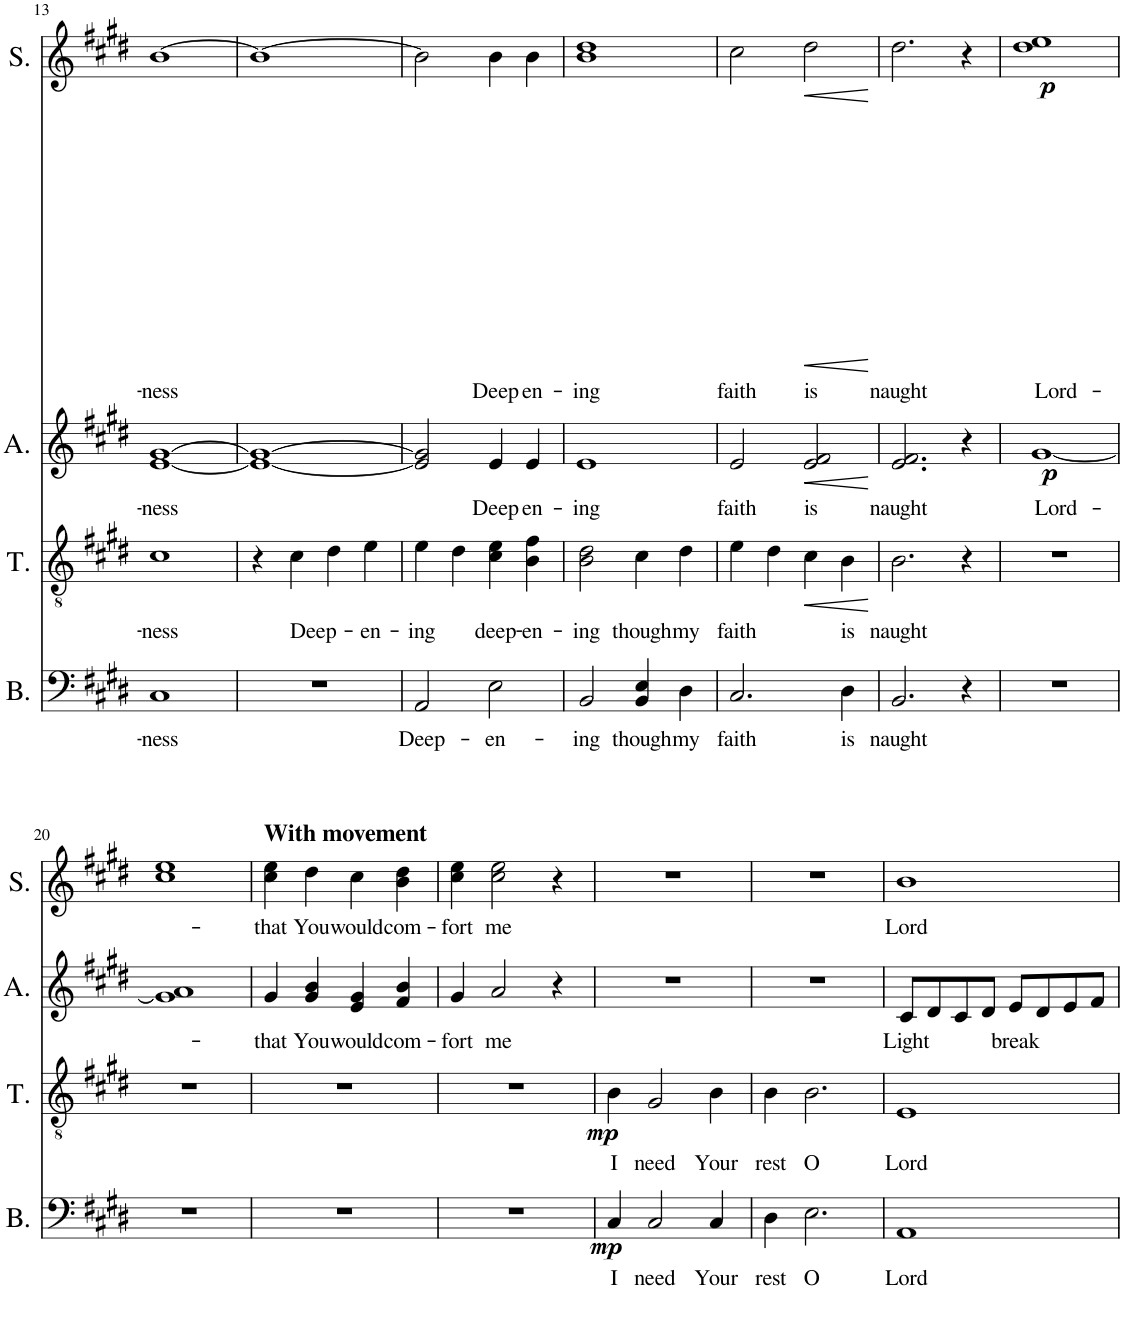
**kern	**text	**dynam	**kern	**text	**dynam	**kern	**text	**dynam	**kern	**text	**dynam
*part4	*part4	*part4	*part3	*part3	*part3	*part2	*part2	*part2	*part1	*part1	*part1
*staff4	*staff4	*staff4	*staff3	*staff3	*staff3	*staff2	*staff2	*staff2	*staff1	*staff1	*staff1
*I"Bass	*	*	*I"Tenor	*	*	*I"Alto	*	*	*I"Soprano	*	*
*I'B.	*	*	*I'T.	*	*	*I'A.	*	*	*I'S.	*	*
!!LO:PB:g=z
*clefF4	*	*	*clefGv2	*	*	*clefG2	*	*	*clefG2	*	*
*k[f#c#g#d#]	*	*	*k[f#c#g#d#]	*	*	*k[f#c#g#d#]	*	*	*k[f#c#g#d#]	*	*
*M4/4	*	*	*M4/4	*	*	*M4/4	*	*	*M4/4	*	*
=13	=13	=13	=13	=13	=13	=13	=13	=13	=13	=13	=13
!	!LO:LY:b	!	!	!LO:LY:b	!	!	!LO:LY:b	!	!	!LO:LY:b	!
1C#	-ness	.	1c#	-ness	.	[1e [1g#	-ness	.	[1b	-ness	.
=14	=14	=14	=14	=14	=14	=14	=14	=14	=14	=14	=14
1r	.	.	4r	.	.	1e_ 1g#_	.	.	1b_	.	.
!	!	!	!	!LO:LY:b	!	!	!	!	!	!	!
.	.	.	4c#\	Deep-	.	.	.	.	.	.	.
.	.	.	4d#\	.	.	.	.	.	.	.	.
!	!	!	!	!LO:LY:b	!	!	!	!	!	!	!
.	.	.	4e\	en-	.	.	.	.	.	.	.
=15	=15	=15	=15	=15	=15	=15	=15	=15	=15	=15	=15
!	!LO:LY:b	!	!	!LO:LY:b	!	!	!	!	!	!	!
2AA/	Deep-	.	4e\	-ing	.	2e/] 2g#/]	.	.	2b\]	.	.
.	.	.	4d#\	.	.	.	.	.	.	.	.
!	!LO:LY:b	!	!	!LO:LY:b	!	!	!LO:LY:b	!	!	!LO:LY:b	!
2E\	-en-	.	4c#\ 4e\	deep-	.	4e/	Deep-	.	4b\	Deep-	.
!	!	!	!	!LO:LY:b	!	!	!LO:LY:b	!	!	!LO:LY:b	!
.	.	.	4B\ 4f#\	-en-	.	4e/	-en-	.	4b\	-en-	.
=16	=16	=16	=16	=16	=16	=16	=16	=16	=16	=16	=16
!	!LO:LY:b	!	!	!LO:LY:b	!	!	!LO:LY:b	!	!	!LO:LY:b	!
2BB/	-ing	.	2B\ 2d#\	-ing	.	1e	-ing	.	1b 1dd#	-ing	.
!	!LO:LY:b	!	!	!LO:LY:b	!	!	!	!	!	!	!
4BB/ 4E/	though	.	4c#\	though	.	.	.	.	.	.	.
!	!LO:LY:b	!	!	!LO:LY:b	!	!	!	!	!	!	!
4D#\	my	.	4d#\	my	.	.	.	.	.	.	.
=17	=17	=17	=17	=17	=17	=17	=17	=17	=17	=17	=17
!	!LO:LY:b	!	!	!LO:LY:b	!	!	!LO:LY:b	!	!	!LO:LY:b	!
2.C#/	faith	.	4e\	faith	.	2e/	faith	.	2cc#\	faith	.
.	.	.	4d#\	.	.	.	.	.	.	.	.
!	!	!	!	!	!LO:HP:b	!	!LO:LY:b	!LO:HP:b	!	!LO:LY:b	!LO:HP:b
!	!	!	!	!	!	!	!	!	!	!	!LO:HP:n=1:b
.	.	.	4c#\	.	<	2e/ 2f#/	is	<	2dd#\	is	< <
!	!LO:LY:b	!	!	!LO:LY:b	!	!	!	!	!	!	!
4D#\	is	.	4B\	is	.	.	.	.	.	.	.
.	.	.	.	.	[	.	.	[	.	.	[
=18	=18	=18	=18	=18	=18	=18	=18	=18	=18	=18	=18
!	!LO:LY:b	!	!	!LO:LY:b	!	!	!LO:LY:b	!	!	!LO:LY:b	!
2.BB/	naught	.	2.B\	naught	.	2.e/ 2.f#/	naught	.	2.dd#\	naught	.
4r	.	.	4r	.	.	4r	.	.	4r	.	[
=19	=19	=19	=19	=19	=19	=19	=19	=19	=19	=19	=19
!	!	!	!	!	!	!	!LO:LY:b	!LO:DY:b	!	!LO:LY:b	!LO:DY:b
1r	.	.	1r	.	.	[1g#	Lord-	p	1dd# 1ee	Lord-	p
!!LO:LB:g=z
=20	=20	=20	=20	=20	=20	=20	=20	=20	=20	=20	=20
1r	.	.	1r	.	.	1g#] 1a	.	.	1cc# 1ee	.	.
=21	=21	=21	=21	=21	=21	=21	=21	=21	=21	=21	=21
!	!	!	!	!	!	!	!	!	!LO:TX:a:B:t=With movement	!	!
!	!	!	!	!	!	!	!LO:LY:b	!	!	!LO:LY:b	!
1r	.	.	1r	.	.	4g#/	-that	.	4cc#\ 4ee\	-that	.
!	!	!	!	!	!	!	!LO:LY:b	!	!	!LO:LY:b	!
.	.	.	.	.	.	4g#/ 4b/	You	.	4dd#\	You	.
!	!	!	!	!	!	!	!LO:LY:b	!	!	!LO:LY:b	!
.	.	.	.	.	.	4e/ 4g#/	would	.	4cc#\	would	.
!	!	!	!	!	!	!	!LO:LY:b	!	!	!LO:LY:b	!
.	.	.	.	.	.	4f#/ 4b/	com-	.	4b\ 4dd#\	com-	.
=22	=22	=22	=22	=22	=22	=22	=22	=22	=22	=22	=22
!	!	!	!	!	!	!	!LO:LY:b	!	!	!LO:LY:b	!
1r	.	.	1r	.	.	4g#/	-fort	.	4cc#\ 4ee\	-fort	.
!	!	!	!	!	!	!	!LO:LY:b	!	!	!LO:LY:b	!
.	.	.	.	.	.	2a/	me	.	2cc#\ 2ee\	me	.
.	.	.	.	.	.	4r	.	.	4r	.	.
=23	=23	=23	=23	=23	=23	=23	=23	=23	=23	=23	=23
!	!LO:LY:b	!LO:DY:b	!	!LO:LY:b	!LO:DY:b	!	!	!	!	!	!
4C#/	I	mp	4B\	I	mp	1r	.	.	1r	.	.
!	!LO:LY:b	!	!	!LO:LY:b	!	!	!	!	!	!	!
2C#/	need	.	2G#/	need	.	.	.	.	.	.	.
!	!LO:LY:b	!	!	!LO:LY:b	!	!	!	!	!	!	!
4C#/	Your	.	4B\	Your	.	.	.	.	.	.	.
=24	=24	=24	=24	=24	=24	=24	=24	=24	=24	=24	=24
!	!LO:LY:b	!	!	!LO:LY:b	!	!	!	!	!	!	!
4D#\	rest	.	4B\	rest	.	1r	.	.	1r	.	.
!	!LO:LY:b	!	!	!LO:LY:b	!	!	!	!	!	!	!
2.E\	O	.	2.B\	O	.	.	.	.	.	.	.
=25	=25	=25	=25	=25	=25	=25	=25	=25	=25	=25	=25
!	!LO:LY:b	!	!	!LO:LY:b	!	!	!LO:LY:b	!	!	!LO:LY:b	!
1AA	Lord	.	1E	Lord	.	8c#/L	Light	.	1b	Lord	.
.	.	.	.	.	.	8d#/	.	.	.	.	.
.	.	.	.	.	.	8c#/	.	.	.	.	.
.	.	.	.	.	.	8d#/J	.	.	.	.	.
!	!	!	!	!	!	!	!LO:LY:b	!	!	!	!
.	.	.	.	.	.	8e/L	break	.	.	.	.
.	.	.	.	.	.	8d#/	.	.	.	.	.
.	.	.	.	.	.	8e/	.	.	.	.	.
.	.	.	.	.	.	8f#/J	.	.	.	.	.
=	=	=	=	=	=	=	=	=	=	=	=
*-	*-	*-	*-	*-	*-	*-	*-	*-	*-	*-	*-
